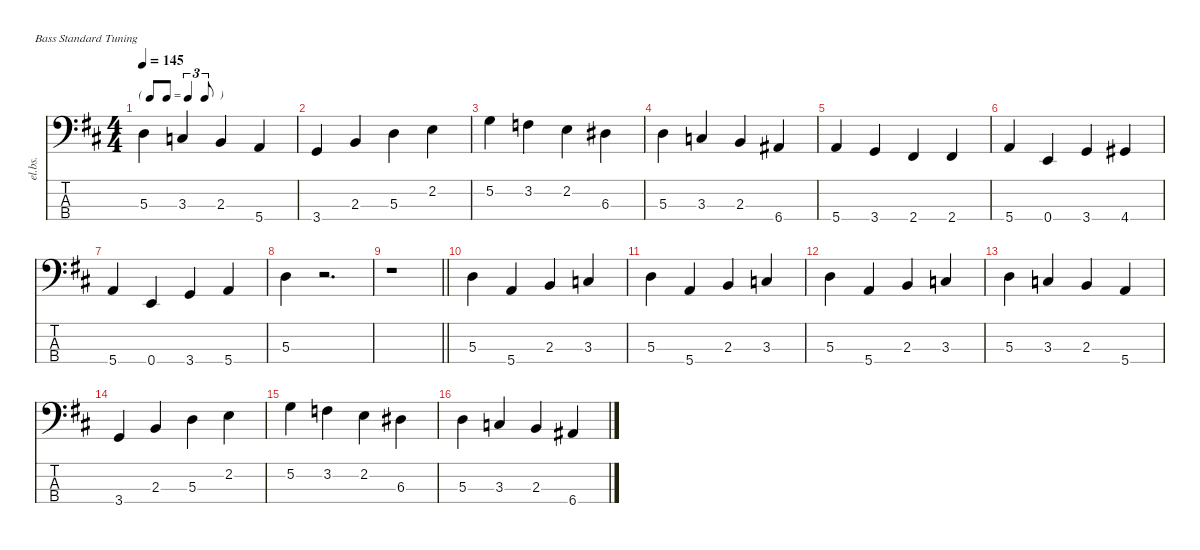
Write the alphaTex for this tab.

\defaultSystemsLayout 4
\hideDynamics
\bracketExtendMode nobrackets
\otherSystemsTrackNameOrientation horizontal
\track ("Electric Bass" "el.bs.") {instrument electricbassfinger}
\staff {score tabs}
\tuning (G2 D2 A1 E1)
\ts (4 4)
\tf triplet8th
\tempo 145
\clef f4
\ks d
5.3.4{dy mf} 3.3.4 2.3.4 5.4.4 |
3.4.4 2.3.4 5.3.4 2.2.4 |
5.2.4 3.2.4 2.2.4 6.3.4 |
5.3.4 3.3.4 2.3.4 6.4.4 |
5.4.4 3.4.4 2.4.4 2.4.4 |
5.4.4{dy f} 0.4.4 3.4.4 4.4.4 |
5.4.4{dy mf} 0.4.4 3.4.4 5.4.4 |
5.3.4 r.2{d} |
\barLineRight lightlight
r.1 |
5.3.4{dy f} 5.4.4 2.3.4 3.3.4 |
5.3.4 5.4.4 2.3.4 3.3.4 |
5.3.4 5.4.4 2.3.4 3.3.4 |
5.3.4 3.3.4 2.3.4 5.4.4 |
3.4.4 2.3.4 5.3.4 2.2.4 |
5.2.4 3.2.4 2.2.4 6.3.4 |
5.3.4 3.3.4 2.3.4 6.4.4
